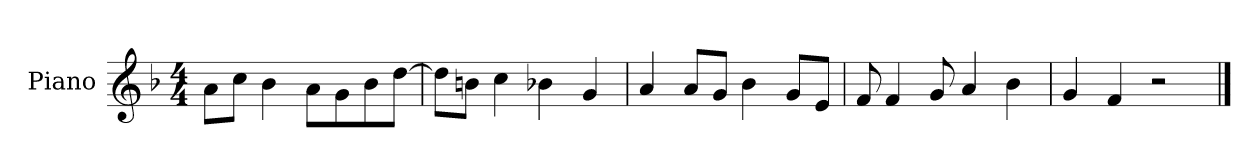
**kern
*part1
*staff1
*I"Piano
*I'P-no
*clefG2
*k[b-]
*M4/4
*MM90
=1
8a\L
8cc\J
4b-\
8a\L
8g\
8b-\
[8dd\J
=2
8dd\L]
8bn\J
4cc\
4b-X\
4g/
=3
4a/
8a/L
8g/J
4b-\
8g/L
8e/J
=4
8f/
4f/
8g/
4a/
4b-\
=5
4g/
4f/
2r
==
*-
